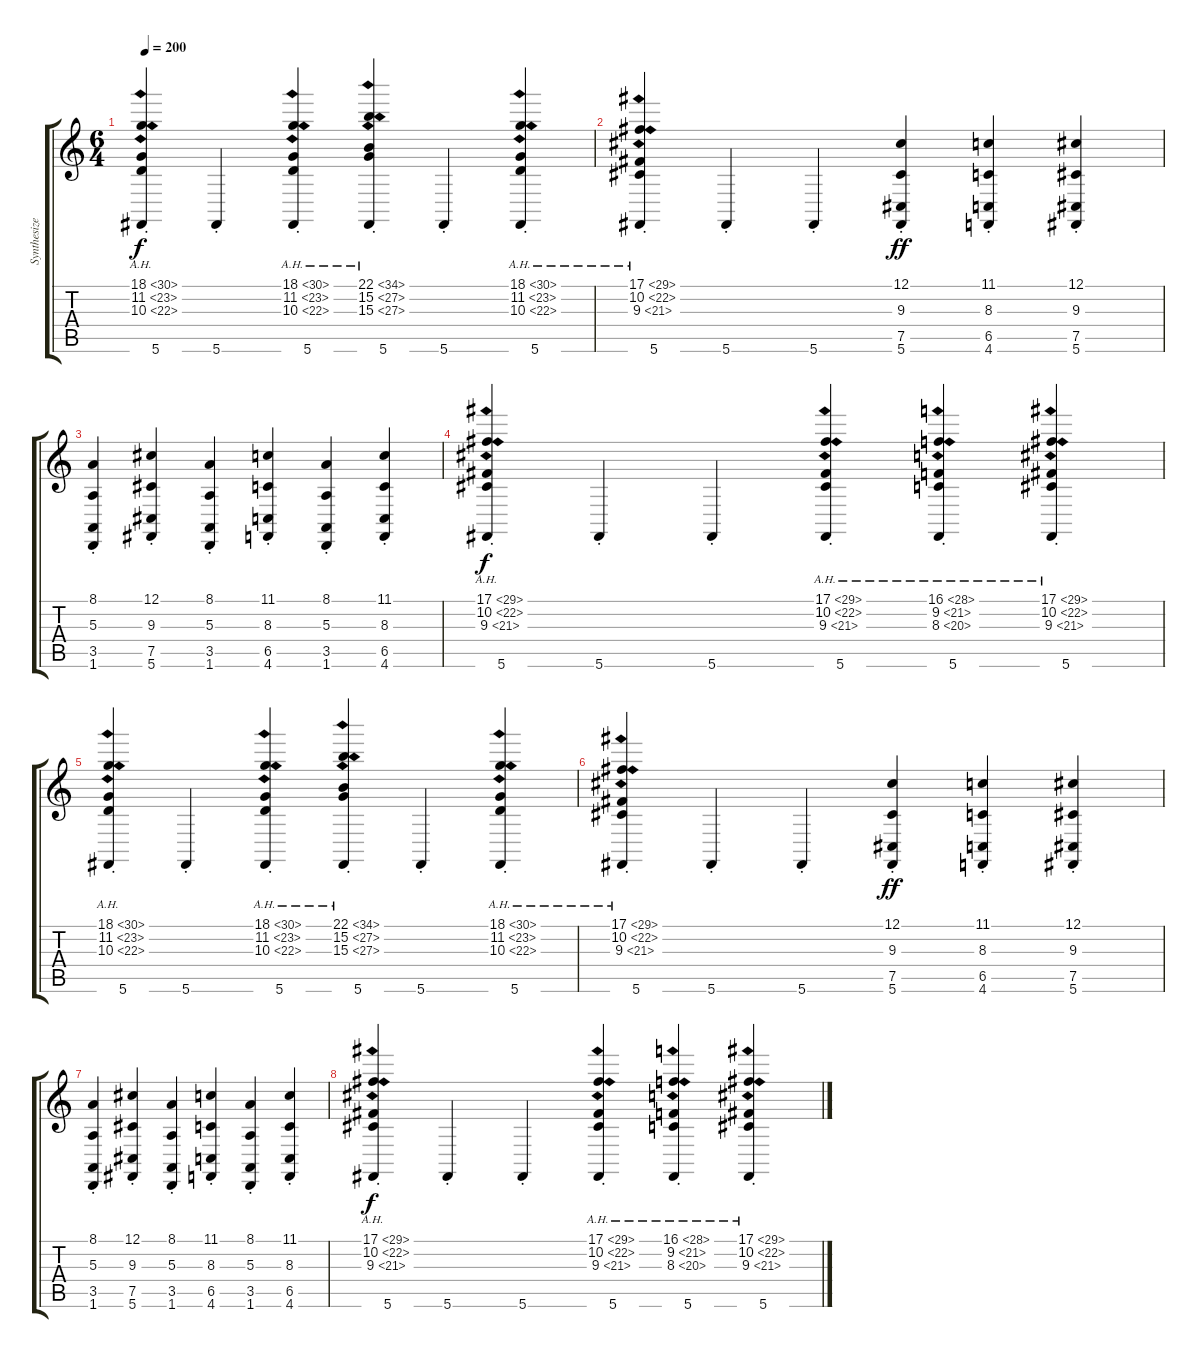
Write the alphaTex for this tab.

\track ("Synthesizer 1" "Synthesize") {instrument stringensemble1}
\staff {score tabs}
\tuning (Db4 Ab3 E3 B2 Gb2 Db2) {hide}
\ts (6 4)
\tempo 200
\clef g2
\ks c
(18.1{ah 12 st} 11.2{ah 12 st} 10.3{ah 12 st} 5.6{st}).4{dy f} 5.6{st}.4 (18.1{ah 12 st} 11.2{ah 12 st} 10.3{ah 12 st} 5.6{st}).4 (22.1{ah 12 st} 15.2{ah 12 st} 15.3{ah 12 st} 5.6{st}).4 5.6{st}.4 (18.1{ah 12 st} 11.2{ah 12 st} 10.3{ah 12 st} 5.6{st}).4 |
(17.1{ah 12 st} 10.2{ah 12 st} 9.3{ah 12 st} 5.6{st}).4 5.6{st}.4 5.6{st}.4 (12.1{st} 9.3{st} 7.5{st} 5.6{st}).4{dy ff} (11.1{st} 8.3{st} 6.5{st} 4.6{st}).4 (12.1{st} 9.3{st} 7.5{st} 5.6{st}).4 |
(8.1{st} 5.3{st} 3.5{st} 1.6{st}).4 (12.1{st} 9.3{st} 7.5{st} 5.6{st}).4 (8.1{st} 5.3{st} 3.5{st} 1.6{st}).4 (11.1{st} 8.3{st} 6.5{st} 4.6{st}).4 (8.1{st} 5.3{st} 3.5{st} 1.6{st}).4 (11.1{st} 8.3{st} 6.5{st} 4.6{st}).4 |
(17.1{ah 12 st} 10.2{ah 12 st} 9.3{ah 12 st} 5.6{st}).4{dy f} 5.6{st}.4 5.6{st}.4 (17.1{ah 12 st} 10.2{ah 12 st} 9.3{ah 12 st} 5.6{st}).4 (16.1{ah 12 st} 9.2{ah 12 st} 8.3{ah 12 st} 5.6{st}).4 (17.1{ah 12 st} 10.2{ah 12 st} 9.3{ah 12 st} 5.6{st}).4 |
(18.1{ah 12 st} 11.2{ah 12 st} 10.3{ah 12 st} 5.6{st}).4 5.6{st}.4 (18.1{ah 12 st} 11.2{ah 12 st} 10.3{ah 12 st} 5.6{st}).4 (22.1{ah 12 st} 15.2{ah 12 st} 15.3{ah 12 st} 5.6{st}).4 5.6{st}.4 (18.1{ah 12 st} 11.2{ah 12 st} 10.3{ah 12 st} 5.6{st}).4 |
(17.1{ah 12 st} 10.2{ah 12 st} 9.3{ah 12 st} 5.6{st}).4 5.6{st}.4 5.6{st}.4 (12.1{st} 9.3{st} 7.5{st} 5.6{st}).4{dy ff} (11.1{st} 8.3{st} 6.5{st} 4.6{st}).4 (12.1{st} 9.3{st} 7.5{st} 5.6{st}).4 |
(8.1{st} 5.3{st} 3.5{st} 1.6{st}).4 (12.1{st} 9.3{st} 7.5{st} 5.6{st}).4 (8.1{st} 5.3{st} 3.5{st} 1.6{st}).4 (11.1{st} 8.3{st} 6.5{st} 4.6{st}).4 (8.1{st} 5.3{st} 3.5{st} 1.6{st}).4 (11.1{st} 8.3{st} 6.5{st} 4.6{st}).4 |
(17.1{ah 12 st} 10.2{ah 12 st} 9.3{ah 12 st} 5.6{st}).4{dy f} 5.6{st}.4 5.6{st}.4 (17.1{ah 12 st} 10.2{ah 12 st} 9.3{ah 12 st} 5.6{st}).4 (16.1{ah 12 st} 9.2{ah 12 st} 8.3{ah 12 st} 5.6{st}).4 (17.1{ah 12 st} 10.2{ah 12 st} 9.3{ah 12 st} 5.6{st}).4
